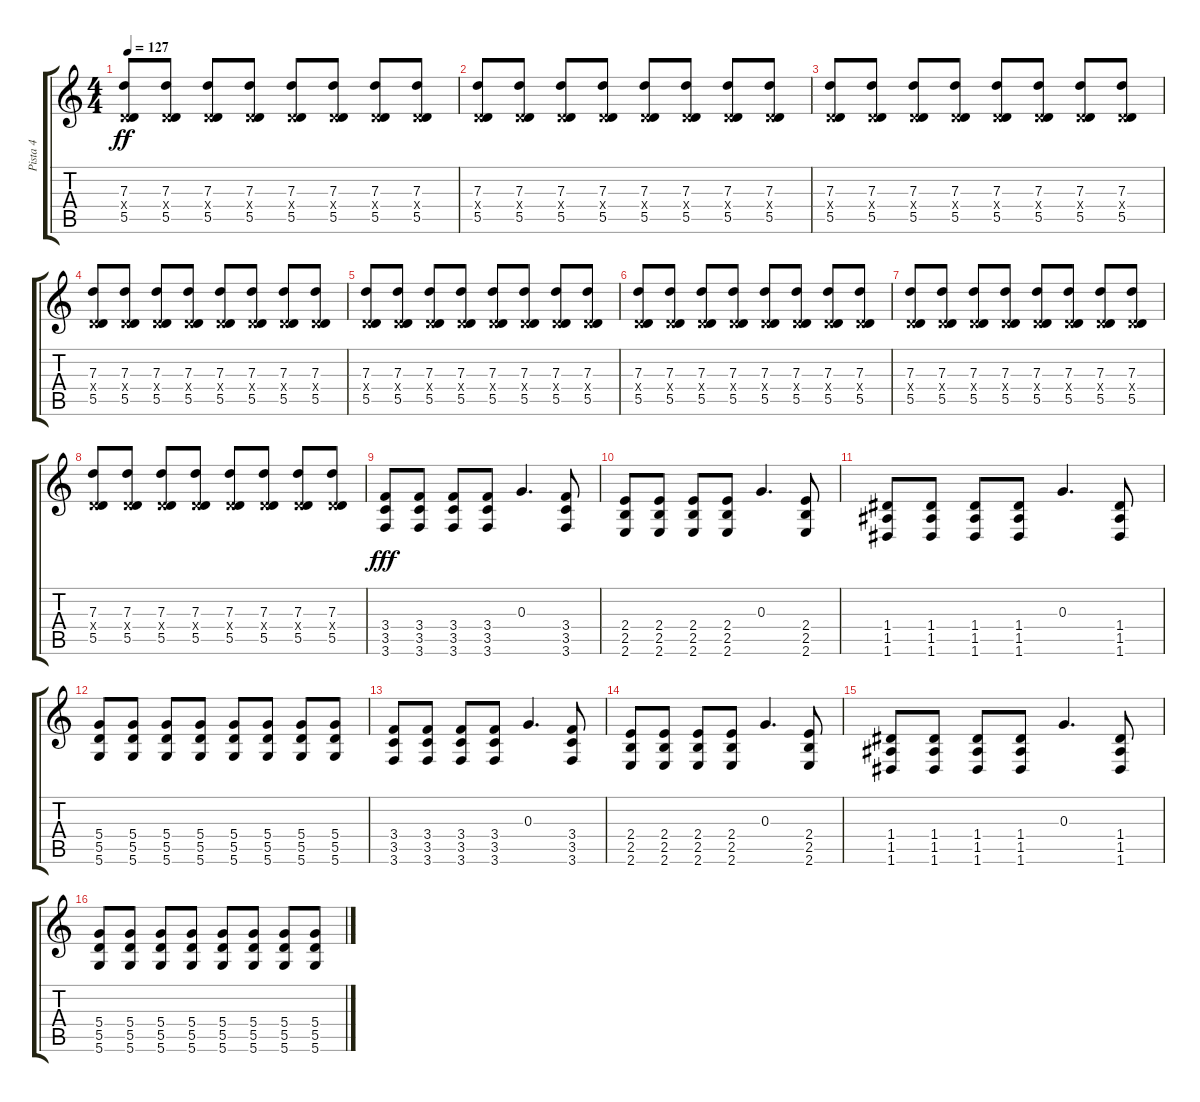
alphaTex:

\track ("Pista 4" "Pista 4") {instrument overdrivenguitar}
\staff {score tabs}
\tuning (E4 B3 G3 D3 A2 D2) {hide}
\ts (4 4)
\tempo 127
\clef g2
\ks c
(7.3 0.4{x} 5.5).8{dy ff} (7.3 0.4{x} 5.5).8 (7.3 0.4{x} 5.5).8 (7.3 0.4{x} 5.5).8 (7.3 0.4{x} 5.5).8 (7.3 0.4{x} 5.5).8 (7.3 0.4{x} 5.5).8 (7.3 0.4{x} 5.5).8 |
(7.3 0.4{x} 5.5).8 (7.3 0.4{x} 5.5).8 (7.3 0.4{x} 5.5).8 (7.3 0.4{x} 5.5).8 (7.3 0.4{x} 5.5).8 (7.3 0.4{x} 5.5).8 (7.3 0.4{x} 5.5).8 (7.3 0.4{x} 5.5).8 |
(7.3 0.4{x} 5.5).8 (7.3 0.4{x} 5.5).8 (7.3 0.4{x} 5.5).8 (7.3 0.4{x} 5.5).8 (7.3 0.4{x} 5.5).8 (7.3 0.4{x} 5.5).8 (7.3 0.4{x} 5.5).8 (7.3 0.4{x} 5.5).8 |
(7.3 0.4{x} 5.5).8 (7.3 0.4{x} 5.5).8 (7.3 0.4{x} 5.5).8 (7.3 0.4{x} 5.5).8 (7.3 0.4{x} 5.5).8 (7.3 0.4{x} 5.5).8 (7.3 0.4{x} 5.5).8 (7.3 0.4{x} 5.5).8 |
(7.3 0.4{x} 5.5).8 (7.3 0.4{x} 5.5).8 (7.3 0.4{x} 5.5).8 (7.3 0.4{x} 5.5).8 (7.3 0.4{x} 5.5).8 (7.3 0.4{x} 5.5).8 (7.3 0.4{x} 5.5).8 (7.3 0.4{x} 5.5).8 |
(7.3 0.4{x} 5.5).8 (7.3 0.4{x} 5.5).8 (7.3 0.4{x} 5.5).8 (7.3 0.4{x} 5.5).8 (7.3 0.4{x} 5.5).8 (7.3 0.4{x} 5.5).8 (7.3 0.4{x} 5.5).8 (7.3 0.4{x} 5.5).8 |
(7.3 0.4{x} 5.5).8 (7.3 0.4{x} 5.5).8 (7.3 0.4{x} 5.5).8 (7.3 0.4{x} 5.5).8 (7.3 0.4{x} 5.5).8 (7.3 0.4{x} 5.5).8 (7.3 0.4{x} 5.5).8 (7.3 0.4{x} 5.5).8 |
(7.3 0.4{x} 5.5).8 (7.3 0.4{x} 5.5).8 (7.3 0.4{x} 5.5).8 (7.3 0.4{x} 5.5).8 (7.3 0.4{x} 5.5).8 (7.3 0.4{x} 5.5).8 (7.3 0.4{x} 5.5).8 (7.3 0.4{x} 5.5).8 |
(3.4 3.5 3.6).8{dy fff} (3.4 3.5 3.6).8 (3.4 3.5 3.6).8 (3.4 3.5 3.6).8 0.3.4{d} (3.4 3.5 3.6).8 |
(2.4 2.5 2.6).8 (2.4 2.5 2.6).8 (2.4 2.5 2.6).8 (2.4 2.5 2.6).8 0.3.4{d} (2.4 2.5 2.6).8 |
(1.4 1.5 1.6).8 (1.4 1.5 1.6).8 (1.4 1.5 1.6).8 (1.4 1.5 1.6).8 0.3.4{d} (1.4 1.5 1.6).8 |
(5.4 5.5 5.6).8 (5.4 5.5 5.6).8 (5.4 5.5 5.6).8 (5.4 5.5 5.6).8 (5.4 5.5 5.6).8 (5.4 5.5 5.6).8 (5.4 5.5 5.6).8 (5.4 5.5 5.6).8 |
(3.4 3.5 3.6).8 (3.4 3.5 3.6).8 (3.4 3.5 3.6).8 (3.4 3.5 3.6).8 0.3.4{d} (3.4 3.5 3.6).8 |
(2.4 2.5 2.6).8 (2.4 2.5 2.6).8 (2.4 2.5 2.6).8 (2.4 2.5 2.6).8 0.3.4{d} (2.4 2.5 2.6).8 |
(1.4 1.5 1.6).8 (1.4 1.5 1.6).8 (1.4 1.5 1.6).8 (1.4 1.5 1.6).8 0.3.4{d} (1.4 1.5 1.6).8 |
(5.4 5.5 5.6).8 (5.4 5.5 5.6).8 (5.4 5.5 5.6).8 (5.4 5.5 5.6).8 (5.4 5.5 5.6).8 (5.4 5.5 5.6).8 (5.4 5.5 5.6).8 (5.4 5.5 5.6).8
